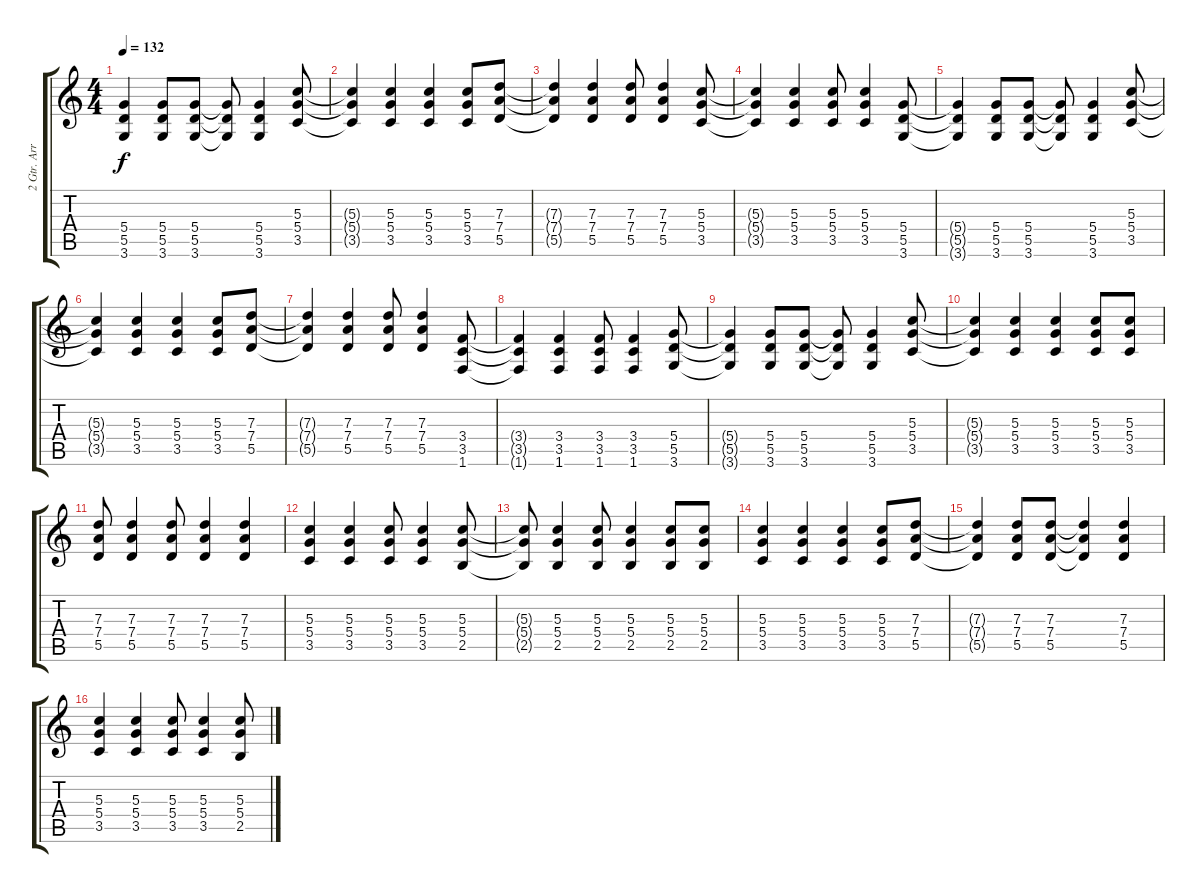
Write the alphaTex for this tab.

\track ("2 Gtr. Arr. Rhythm" "2 Gtr. Arr") {instrument overdrivenguitar}
\staff {score tabs}
\tuning (E4 B3 G3 D3 A2 E2) {hide}
\ts (4 4)
\tempo 132
\clef g2
\ks c
(5.4{t} 5.5{t} 3.6{t}).4{dy f} (5.4 5.5 3.6).8 (5.4 5.5 3.6).8 (5.4{t} 5.5{t} 3.6{t}).8 (5.4 5.5 3.6).4 (5.3 5.4 3.5).8 |
(5.3{t} 5.4{t} 3.5{t}).4 (5.3 5.4 3.5).4 (5.3 5.4 3.5).4 (5.3 5.4 3.5).8 (7.3 7.4 5.5).8 |
(7.3{t} 7.4{t} 5.5{t}).4 (7.3 7.4 5.5).4 (7.3 7.4 5.5).8 (7.3 7.4 5.5).4 (5.3 5.4 3.5).8 |
(5.3{t} 5.4{t} 3.5{t}).4 (5.3 5.4 3.5).4 (5.3 5.4 3.5).8 (5.3 5.4 3.5).4 (5.4 5.5 3.6).8 |
(5.4{t} 5.5{t} 3.6{t}).4 (5.4 5.5 3.6).8 (5.4 5.5 3.6).8 (5.4{t} 5.5{t} 3.6{t}).8 (5.4 5.5 3.6).4 (5.3 5.4 3.5).8 |
(5.3{t} 5.4{t} 3.5{t}).4 (5.3 5.4 3.5).4 (5.3 5.4 3.5).4 (5.3 5.4 3.5).8 (7.3 7.4 5.5).8 |
(7.3{t} 7.4{t} 5.5{t}).4 (7.3 7.4 5.5).4 (7.3 7.4 5.5).8 (7.3 7.4 5.5).4 (3.4 3.5 1.6).8 |
(3.4{t} 3.5{t} 1.6{t}).4 (3.4 3.5 1.6).4 (3.4 3.5 1.6).8 (3.4 3.5 1.6).4 (5.4 5.5 3.6).8 |
(5.4{t} 5.5{t} 3.6{t}).4 (5.4 5.5 3.6).8 (5.4 5.5 3.6).8 (5.4{t} 5.5{t} 3.6{t}).8 (5.4 5.5 3.6).4 (5.3 5.4 3.5).8 |
(5.3{t} 5.4{t} 3.5{t}).4 (5.3 5.4 3.5).4 (5.3 5.4 3.5).4 (5.3 5.4 3.5).8 (5.3 5.4 3.5).8 |
(7.3 7.4 5.5).8 (7.3 7.4 5.5).4 (7.3 7.4 5.5).8 (7.3 7.4 5.5).4 (7.3 7.4 5.5).4 |
(5.3 5.4 3.5).4 (5.3 5.4 3.5).4 (5.3 5.4 3.5).8 (5.3 5.4 3.5).4 (5.3 5.4 2.5).8 |
(5.3{t} 5.4{t} 2.5{t}).8 (5.3 5.4 2.5).4 (5.3 5.4 2.5).8 (5.3 5.4 2.5).4 (5.3 5.4 2.5).8 (5.3 5.4 2.5).8 |
(5.3 5.4 3.5).4 (5.3 5.4 3.5).4 (5.3 5.4 3.5).4 (5.3 5.4 3.5).8 (7.3 7.4 5.5).8 |
(7.3{t} 7.4{t} 5.5{t}).4 (7.3 7.4 5.5).8 (7.3 7.4 5.5).8 (7.3{t} 7.4{t} 5.5{t}).4 (7.3 7.4 5.5).4 |
(5.3 5.4 3.5).4 (5.3 5.4 3.5).4 (5.3 5.4 3.5).8 (5.3 5.4 3.5).4 (5.3 5.4 2.5).8
